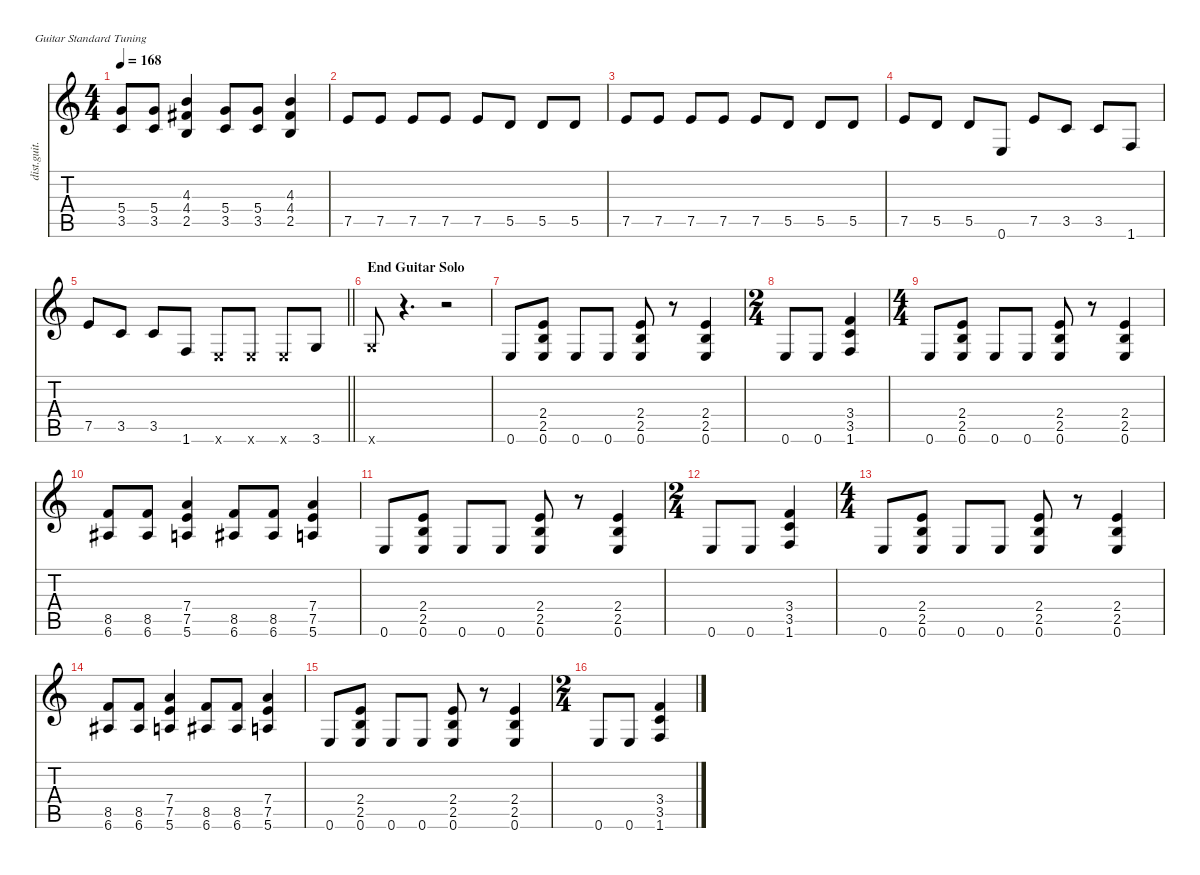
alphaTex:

\defaultSystemsLayout 4
\hideDynamics
\bracketExtendMode nobrackets
\otherSystemsTrackNameOrientation horizontal
\track ("Guitar VI Distortion" "dist.guit.") {instrument distortionguitar}
\staff {score tabs}
\tuning (E4 B3 G3 D3 A2 E2)
\ts (4 4)
\tempo 168
\clef g2
\ks c
(5.4 3.5).8{dy f} (5.4 3.5).8 (4.3 4.4{acc #} 2.5).4 (5.4 3.5).8 (5.4 3.5).8 (4.3 4.4{acc #} 2.5).4 |
7.5.8 7.5.8 7.5.8 7.5.8 7.5.8 5.5.8 5.5.8 5.5.8 |
7.5.8 7.5.8 7.5.8 7.5.8 7.5.8 5.5.8 5.5.8 5.5.8 |
7.5.8 5.5.8 5.5.8 0.6.8 7.5.8 3.5.8 3.5.8 1.6.8 |
\barLineRight lightlight
7.5.8 3.5.8 3.5.8 1.6.8 0.6{x}.8 0.6{x}.8 0.6{x}.8 3.6.8 |
\section ("" "End Guitar Solo")
3.6{x}.8 r.4{d} r.2 |
0.6.8 (2.4 2.5 0.6).8 0.6.8 0.6.8 (2.4 2.5 0.6).8 r.8 (2.4 2.5 0.6).4 |
\ts (2 4)
\beaming (8 2 2)
0.6.8 0.6.8 (3.4 3.5 1.6).4 |
\ts (4 4)
\beaming (8 2 2 2 2)
0.6.8 (2.4 2.5 0.6).8 0.6.8 0.6.8 (2.4 2.5 0.6).8 r.8 (2.4 2.5 0.6).4 |
(8.5 6.6{acc #}).8 (8.5 6.6{acc #}).8 (7.4 7.5 5.6).4 (8.5 6.6{acc #}).8 (8.5 6.6{acc #}).8 (7.4 7.5 5.6).4 |
0.6.8 (2.4 2.5 0.6).8 0.6.8 0.6.8 (2.4 2.5 0.6).8 r.8 (2.4 2.5 0.6).4 |
\ts (2 4)
\beaming (8 2 2)
0.6.8 0.6.8 (3.4 3.5 1.6).4 |
\ts (4 4)
\beaming (8 2 2 2 2)
0.6.8 (2.4 2.5 0.6).8 0.6.8 0.6.8 (2.4 2.5 0.6).8 r.8 (2.4 2.5 0.6).4 |
(8.5 6.6{acc #}).8 (8.5 6.6{acc #}).8 (7.4 7.5 5.6).4 (8.5 6.6{acc #}).8 (8.5 6.6{acc #}).8 (7.4 7.5 5.6).4 |
0.6.8 (2.4 2.5 0.6).8 0.6.8 0.6.8 (2.4 2.5 0.6).8 r.8 (2.4 2.5 0.6).4 |
\ts (2 4)
\beaming (8 2 2)
0.6.8 0.6.8 (3.4 3.5 1.6).4
